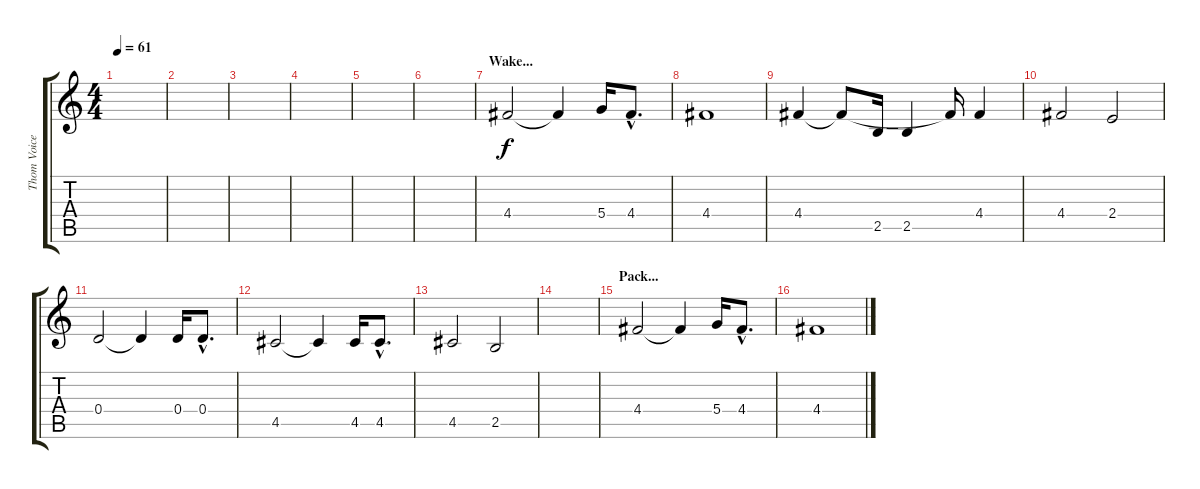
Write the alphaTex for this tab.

\track ("Thom Voice" "Thom Voice") {instrument electricguitarjazz}
\staff {score tabs}
\tuning (E4 B3 G3 D3 A2 E2) {hide}
\ts (4 4)
\tempo 61
\clef g2
\ks c
|
|
|
|
|
|
\section ("" "Wake...")
4.4.2 4.4{t}.4 5.4.16 4.4{hac}.8{d} |
4.4.1 |
4.4.4 4.4{t}.8 2.5.16 2.5.4 4.4{t}.16 4.4.4 |
4.4.2 2.4.2 |
0.4.2 0.4{t}.4 0.4.16 0.4{hac}.8{d} |
4.5.2 4.5{t}.4 4.5.16 4.5{hac}.8{d} |
4.5.2 2.5.2 |
|
\section ("" "Pack...")
4.4.2 4.4{t}.4 5.4.16 4.4{hac}.8{d} |
4.4.1
